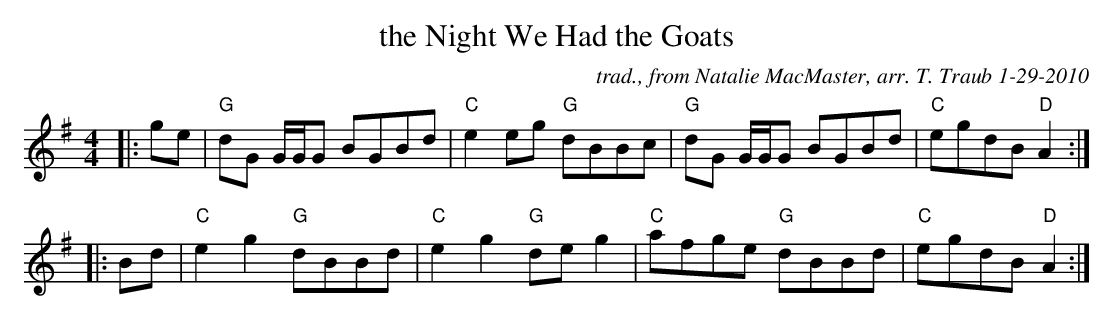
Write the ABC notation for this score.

X:1
T: the Night We Had the Goats
C: trad., from Natalie MacMaster, arr. T. Traub 1-29-2010
M: 4/4
L: 1/8
K: G
|: ge | "G"dG G/G/G BGBd | "C"e2 eg "G"dBBc | "G"dG G/G/G BGBd | "C"egdB "D"A2 :|
|: Bd | "C"e2 g2 "G"dBBd | "C"e2 g2 "G"de g2 | "C"afge "G"dBBd | "C"egdB "D"A2 :|
